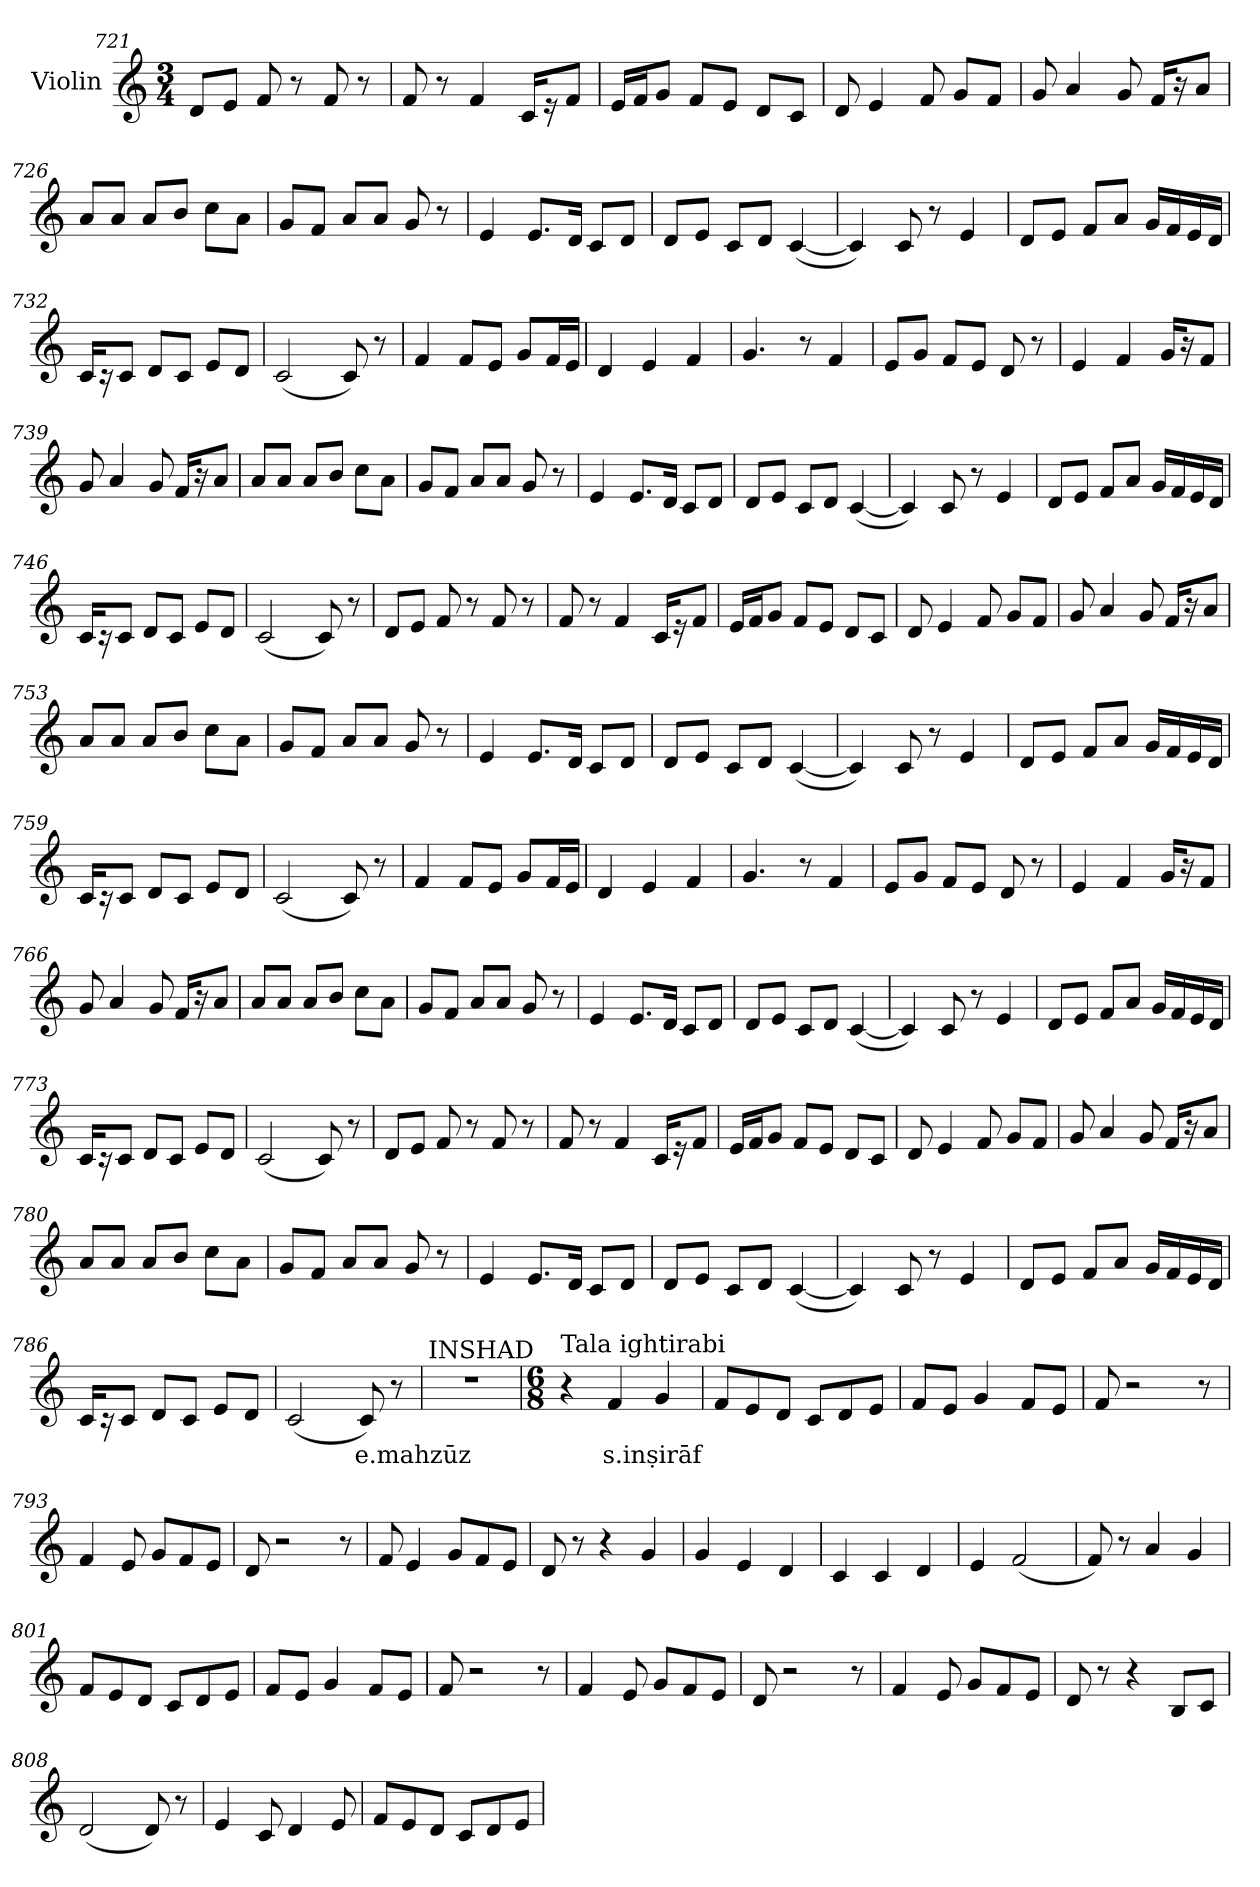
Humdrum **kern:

**kern	**text
*part1	*part1
*staff1	*staff1
*I"Violin	*
*clefG2	*
*k[]	*
*M3/4	*
=721	=721
8d/L	.
8e/J	.
8f/	.
8r	.
8f/	.
8r	.
!!LO:LB:g=z
=722	=722
8f/	.
8r	.
4f/	.
16c/KL	.
16r	.
8f/J	.
=723	=723
16e/LL	.
16f/J	.
8g/J	.
8f/L	.
8e/J	.
8d/L	.
8c/J	.
=724	=724
8d/	.
4e/	.
8f/	.
8g/L	.
8f/J	.
=725	=725
8g/	.
4a/	.
8g/	.
16f/KL	.
16r	.
8a/J	.
=726	=726
8a/L	.
8a/J	.
8a/L	.
8b/J	.
8cc\L	.
8a\J	.
=727	=727
8g/L	.
8f/J	.
8a/L	.
8a/J	.
8g/	.
8r	.
!!LO:LB:g=z
=728	=728
4e/	.
8.e/L	.
16d/Jk	.
8c/L	.
8d/J	.
=729	=729
8d/L	.
8e/J	.
8c/L	.
8d/J	.
(<[4c/	.
=730	=730
4c/])	.
8c/	.
8r	.
4e/	.
=731	=731
8d/L	.
8e/J	.
8f/L	.
8a/J	.
16g/LL	.
16f/	.
16e/	.
16d/JJ	.
=732	=732
16c/KL	.
16r	.
8c/J	.
8d/L	.
8c/J	.
8e/L	.
8d/J	.
=733	=733
(<2c/	.
8c/)	.
8r	.
!!LO:LB:g=z
=734	=734
4f/	.
8f/L	.
8e/J	.
8g/L	.
16f/L	.
16e/JJ	.
=735	=735
4d/	.
4e/	.
4f/	.
=736	=736
4.g/	.
8r	.
4f/	.
=737	=737
8e/L	.
8g/J	.
8f/L	.
8e/J	.
8d/	.
8r	.
=738	=738
4e/	.
4f/	.
16g/KL	.
16r	.
8f/J	.
=739	=739
8g/	.
4a/	.
8g/	.
16f/KL	.
16r	.
8a/J	.
!!LO:LB:g=z
=740	=740
8a/L	.
8a/J	.
8a/L	.
8b/J	.
8cc\L	.
8a\J	.
=741	=741
8g/L	.
8f/J	.
8a/L	.
8a/J	.
8g/	.
8r	.
=742	=742
4e/	.
8.e/L	.
16d/Jk	.
8c/L	.
8d/J	.
=743	=743
8d/L	.
8e/J	.
8c/L	.
8d/J	.
(<[4c/	.
=744	=744
4c/])	.
8c/	.
8r	.
4e/	.
=745	=745
8d/L	.
8e/J	.
8f/L	.
8a/J	.
16g/LL	.
16f/	.
16e/	.
16d/JJ	.
!!LO:LB:g=z
=746	=746
16c/KL	.
16r	.
8c/J	.
8d/L	.
8c/J	.
8e/L	.
8d/J	.
=747	=747
(<2c/	.
8c/)	.
8r	.
=748	=748
8d/L	.
8e/J	.
8f/	.
8r	.
8f/	.
8r	.
=749	=749
8f/	.
8r	.
4f/	.
16c/KL	.
16r	.
8f/J	.
=750	=750
16e/LL	.
16f/J	.
8g/J	.
8f/L	.
8e/J	.
8d/L	.
8c/J	.
=751	=751
8d/	.
4e/	.
8f/	.
8g/L	.
8f/J	.
!!LO:PB:g=z
=752	=752
8g/	.
4a/	.
8g/	.
16f/KL	.
16r	.
8a/J	.
=753	=753
8a/L	.
8a/J	.
8a/L	.
8b/J	.
8cc\L	.
8a\J	.
=754	=754
8g/L	.
8f/J	.
8a/L	.
8a/J	.
8g/	.
8r	.
=755	=755
4e/	.
8.e/L	.
16d/Jk	.
8c/L	.
8d/J	.
=756	=756
8d/L	.
8e/J	.
8c/L	.
8d/J	.
(<[4c/	.
=757	=757
4c/])	.
8c/	.
8r	.
4e/	.
!!LO:LB:g=z
=758	=758
8d/L	.
8e/J	.
8f/L	.
8a/J	.
16g/LL	.
16f/	.
16e/	.
16d/JJ	.
=759	=759
16c/KL	.
16r	.
8c/J	.
8d/L	.
8c/J	.
8e/L	.
8d/J	.
=760	=760
(<2c/	.
8c/)	.
8r	.
=761	=761
4f/	.
8f/L	.
8e/J	.
8g/L	.
16f/L	.
16e/JJ	.
=762	=762
4d/	.
4e/	.
4f/	.
=763	=763
4.g/	.
8r	.
4f/	.
!!LO:LB:g=z
=764	=764
8e/L	.
8g/J	.
8f/L	.
8e/J	.
8d/	.
8r	.
=765	=765
4e/	.
4f/	.
16g/KL	.
16r	.
8f/J	.
=766	=766
8g/	.
4a/	.
8g/	.
16f/KL	.
16r	.
8a/J	.
=767	=767
8a/L	.
8a/J	.
8a/L	.
8b/J	.
8cc\L	.
8a\J	.
=768	=768
8g/L	.
8f/J	.
8a/L	.
8a/J	.
8g/	.
8r	.
=769	=769
4e/	.
8.e/L	.
16d/Jk	.
8c/L	.
8d/J	.
!!LO:LB:g=z
=770	=770
8d/L	.
8e/J	.
8c/L	.
8d/J	.
(<[4c/	.
=771	=771
4c/])	.
8c/	.
8r	.
4e/	.
=772	=772
8d/L	.
8e/J	.
8f/L	.
8a/J	.
16g/LL	.
16f/	.
16e/	.
16d/JJ	.
=773	=773
16c/KL	.
16r	.
8c/J	.
8d/L	.
8c/J	.
8e/L	.
8d/J	.
=774	=774
(<2c/	.
8c/)	.
8r	.
=775	=775
8d/L	.
8e/J	.
8f/	.
8r	.
8f/	.
8r	.
!!LO:LB:g=z
=776	=776
8f/	.
8r	.
4f/	.
16c/KL	.
16r	.
8f/J	.
=777	=777
16e/LL	.
16f/J	.
8g/J	.
8f/L	.
8e/J	.
8d/L	.
8c/J	.
=778	=778
8d/	.
4e/	.
8f/	.
8g/L	.
8f/J	.
=779	=779
8g/	.
4a/	.
8g/	.
16f/KL	.
16r	.
8a/J	.
=780	=780
8a/L	.
8a/J	.
8a/L	.
8b/J	.
8cc\L	.
8a\J	.
=781	=781
8g/L	.
8f/J	.
8a/L	.
8a/J	.
8g/	.
8r	.
!!LO:LB:g=z
=782	=782
4e/	.
8.e/L	.
16d/Jk	.
8c/L	.
8d/J	.
=783	=783
8d/L	.
8e/J	.
8c/L	.
8d/J	.
(<[4c/	.
=784	=784
4c/])	.
8c/	.
8r	.
4e/	.
=785	=785
8d/L	.
8e/J	.
8f/L	.
8a/J	.
16g/LL	.
16f/	.
16e/	.
16d/JJ	.
=786	=786
16c/KL	.
16r	.
8c/J	.
8d/L	.
8c/J	.
8e/L	.
8d/J	.
=787	=787
(<2c/	.
!	!LO:LY:b
8c/)	e.mahzūz
8r	.
!!LO:LB:g=z
=788	=788
!LO:TX:a:t=INSHAD	!
2.r	.
=789	=789
*M6/8	*
*MM140	*
!LO:TX:a:t=Tala ightirabi	!
4r	.
!	!LO:LY:b
4f/	s.inṣirāf
4g/	.
=790	=790
8f/L	.
8e/	.
8d/J	.
8c/L	.
8d/	.
8e/J	.
=791	=791
8f/L	.
8e/J	.
4g/	.
8f/L	.
8e/J	.
=792	=792
8f/	.
2r	.
8r	.
=793	=793
4f/	.
8e/	.
8g/L	.
8f/	.
8e/J	.
!!LO:LB:g=z
=794	=794
8d/	.
2r	.
8r	.
=795	=795
8f/	.
4e/	.
8g/L	.
8f/	.
8e/J	.
=796	=796
8d/	.
8r	.
4r	.
4g/	.
=797	=797
4g/	.
4e/	.
4d/	.
=798	=798
4c/	.
4c/	.
4d/	.
=799	=799
4e/	.
(<2f/	.
=800	=800
8f/)	.
8r	.
4a/	.
4g/	.
!!LO:PB:g=z
=801	=801
8f/L	.
8e/	.
8d/J	.
8c/L	.
8d/	.
8e/J	.
=802	=802
8f/L	.
8e/J	.
4g/	.
8f/L	.
8e/J	.
=803	=803
8f/	.
2r	.
8r	.
=804	=804
4f/	.
8e/	.
8g/L	.
8f/	.
8e/J	.
=805	=805
8d/	.
2r	.
8r	.
=806	=806
4f/	.
8e/	.
8g/L	.
8f/	.
8e/J	.
!!LO:LB:g=z
=807	=807
8d/	.
8r	.
4r	.
8B/L	.
8c/J	.
=808	=808
(<2d/	.
8d/)	.
8r	.
=809	=809
4e/	.
8c/	.
4d/	.
8e/	.
=810	=810
8f/L	.
8e/	.
8d/J	.
8c/L	.
8d/	.
8e/J	.
=	=
*-	*-
